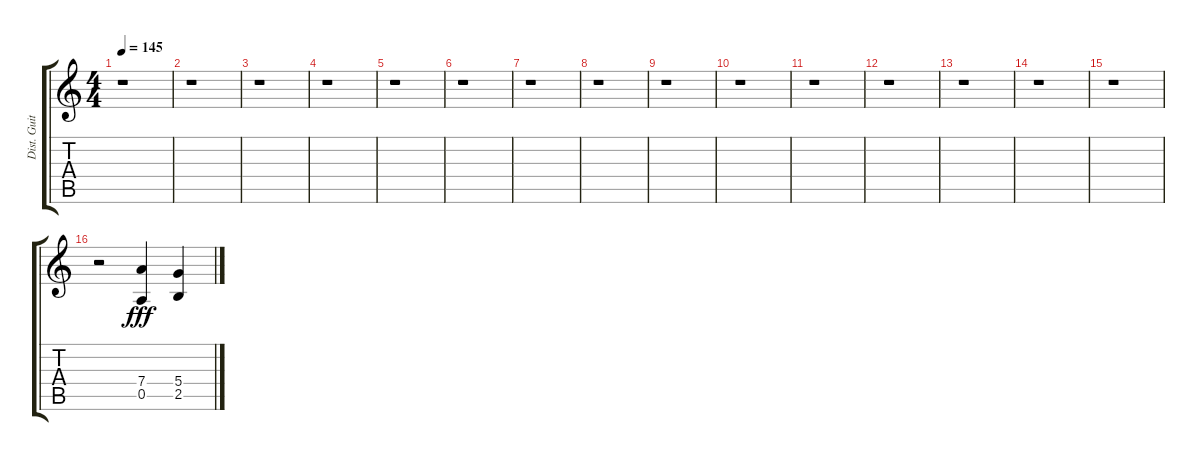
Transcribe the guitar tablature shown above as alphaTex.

\track ("Dist. Guitar" "Dist. Guit") {instrument distortionguitar}
\staff {score tabs}
\tuning (E4 B3 G3 D3 A2 E2) {hide}
\ts (4 4)
\tempo 145
\clef g2
\ks c
r.1{dy fff} |
r.1 |
r.1 |
r.1 |
r.1 |
r.1 |
r.1 |
r.1 |
r.1 |
r.1 |
r.1 |
r.1 |
r.1 |
r.1 |
r.1 |
r.2 (7.4 0.5).4 (5.4 2.5).4
